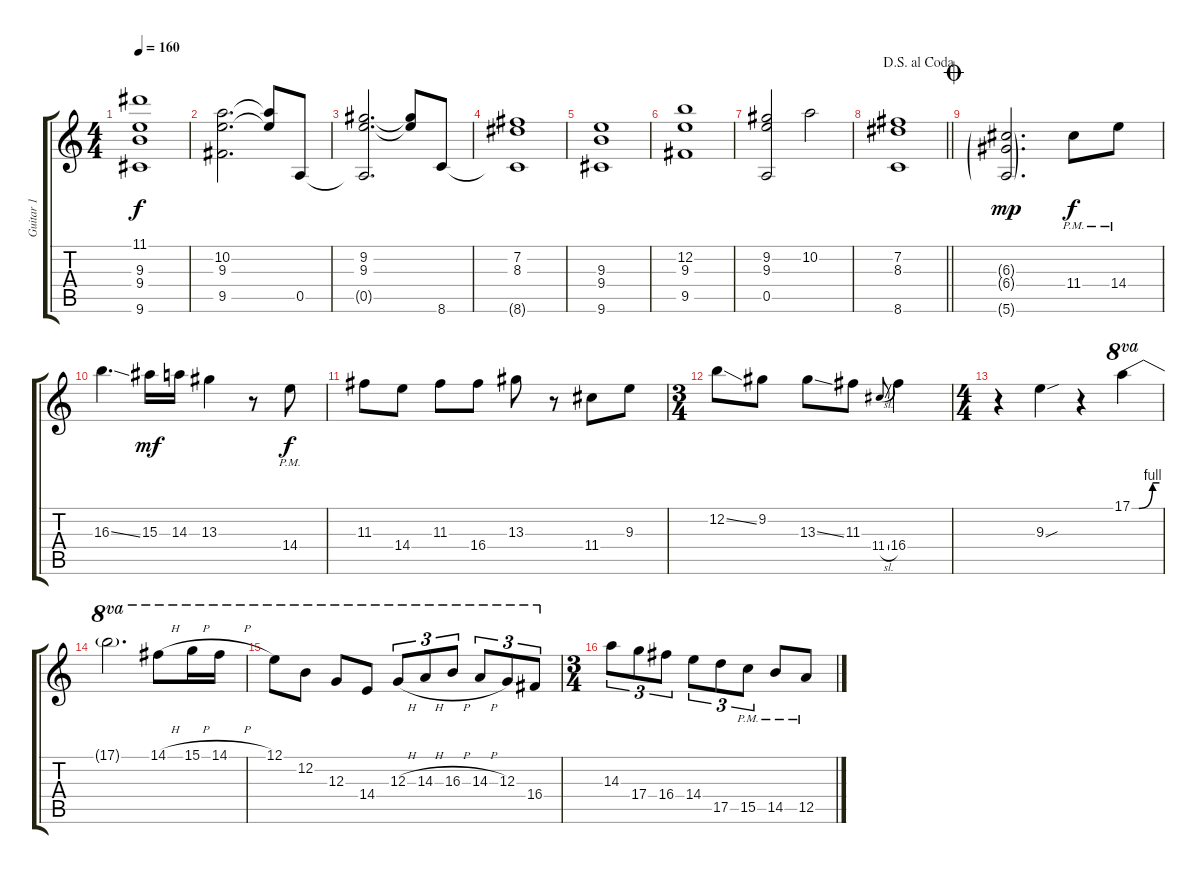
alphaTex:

\track ("Guitar 1" "Guitar 1") {instrument electricguitarclean}
\staff {score tabs}
\tuning (E4 B3 G3 D3 A2 E2) {hide}
\ts (4 4)
\tempo 160
\clef g2
\ks c
(11.1 9.3 9.4 9.6).1{dy f} |
(10.2 9.3 9.5).2{d} (10.2{t} 9.3{t}).8 0.5.8 |
(9.2 9.3 0.5{t}).2{d} (9.2{t} 9.3{t}).8 8.6.8 |
(7.2 8.3 8.6{t}).1 |
(9.3 9.4 9.6).1 |
(12.2 9.3 9.5).1 |
(9.2 9.3 0.5).2 10.2.2 |
\jump dalsegnoalcoda
\barLineRight lightlight
(7.2 8.3 8.6).1 |
\jump coda
(6.3{g} 6.4{g} 5.6{g}).2{d dy mp} 11.4{pm}.8{dy f instrument overdrivenguitar} 14.4{pm}.8 |
16.3{ss}.4{d} 15.3.16{dy mf} 14.3.16 13.3.4 r.8 14.4{pm}.8{dy f} |
11.3.8 14.4.8 11.3.8 16.4.8 13.3.8 r.8 11.4.8 9.3.8 |
\ts (3 4)
12.2{ss}.8 9.2.8 13.3{ss}.8 11.3.8 11.4{sl}.8{gr onbeat} 16.4.4 |
\ts (4 4)
r.4 9.3{sou}.4 r.4 17.1{be (custom 0 0 15 0 45 4 60 4)}.4{ot 8va} |
17.1{t}.2{d ot 8va} 14.1{h}.8{ot 8va} 15.1{h}.16{ot 8va} 14.1{h}.16{ot 8va} |
12.1.8{ot 8va} 12.2.8{ot 8va} 12.3.8{ot 8va} 14.4.8{ot 8va} 12.3{h}.8{tu (3 2) ot 8va} 14.3{h}.8{tu (3 2) ot 8va} 16.3{h}.8{tu (3 2) ot 8va} 14.3{h}.8{tu (3 2) ot 8va} 12.3.8{tu (3 2) ot 8va} 16.4.8{tu (3 2) ot 8va} |
\ts (3 4)
14.3.8{tu (3 2)} 17.4.8{tu (3 2)} 16.4.8{tu (3 2)} 14.4.8{tu (3 2)} 17.5.8{tu (3 2)} 15.5{pm}.8{tu (3 2)} 14.5{pm}.8{beam merge} 12.5{pm}.8
